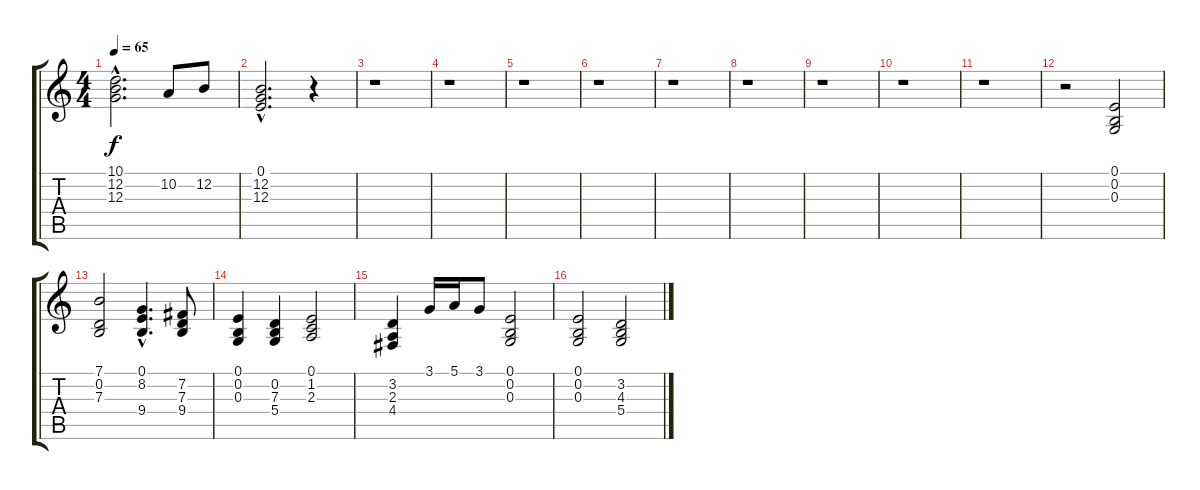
\track "" {instrument stringensemble2}
\staff {score tabs}
\tuning (E4 B3 G3 D3 A2 E2) {hide}
\ts (4 4)
\tempo 65
\clef g2
\ks c
(10.1{hac} 12.2{hac} 12.3{hac}).2{d dy f} 10.2.8 12.2.8 |
(0.1{hac} 12.2{hac} 12.3{hac}).2{d} r.4 |
r.1 |
r.1 |
r.1 |
r.1 |
r.1 |
r.1 |
r.1 |
r.1 |
r.1 |
r.2 (0.1 0.2 0.3).2 |
(7.1 0.2 7.3).2 (0.1{hac} 8.2{hac} 9.4{hac}).4{d} (7.2 7.3 9.4).8 |
(0.1 0.2 0.3).4 (0.2 7.3 5.4).4 (0.1 1.2 2.3).2 |
(3.2 2.3 4.4).4 3.1.16 5.1.16 3.1.8 (0.1 0.2 0.3).2 |
(0.1 0.2 0.3).2 (3.2 4.3 5.4).2
